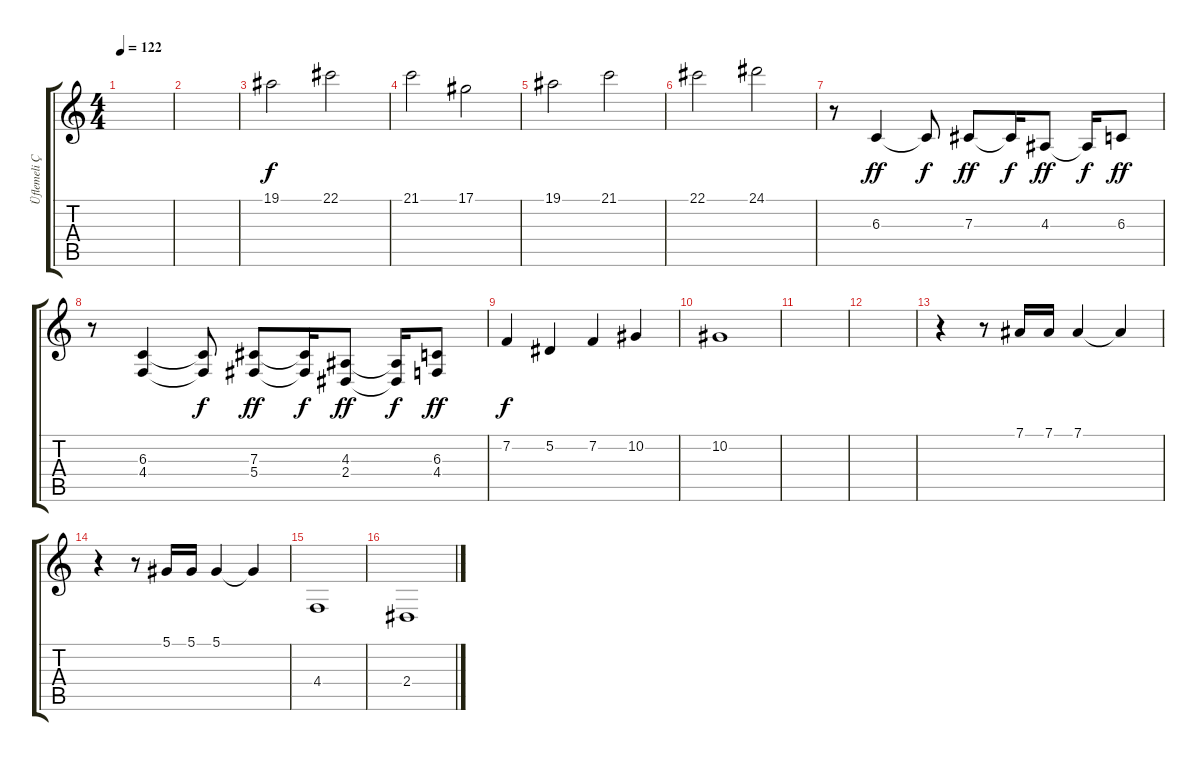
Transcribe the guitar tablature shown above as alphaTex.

\track ("Üflemeli Çalgılar-2" "Üflemeli Ç") {instrument trumpet}
\staff {score tabs}
\tuning (Eb4 Bb3 Gb3 Db3 Ab2 Eb2) {hide}
\ts (4 4)
\tempo 122
\clef g2
\ks c
|
|
19.1.2{volume 5} 22.1.2 |
21.1.2 17.1.2 |
19.1.2 21.1.2 |
22.1.2 24.1.2 |
r.8 6.3.4{dy ff} 6.3{t}.8{dy f} 7.3.8{dy ff} 7.3{t}.16{dy f} 4.3.8{dy ff} 4.3{t}.16{dy f} 6.3.8{dy ff} |
r.8 (6.3 4.4).4 (6.3{t} 4.4{t}).8{dy f} (7.3 5.4).8{dy ff} (7.3{t} 5.4{t}).16{dy f} (4.3 2.4).8{dy ff} (4.3{t} 2.4{t}).16{dy f} (6.3 4.4).8{dy ff} |
7.2.4{dy f} 5.2.4 7.2.4 10.2.4 |
10.2.1 |
|
|
r.4{volume 9} r.8 7.1.16 7.1.16 7.1.4 7.1{t}.4 |
r.4 r.8 5.1.16 5.1.16 5.1.4 5.1{t}.4 |
4.4.1 |
2.4.1
